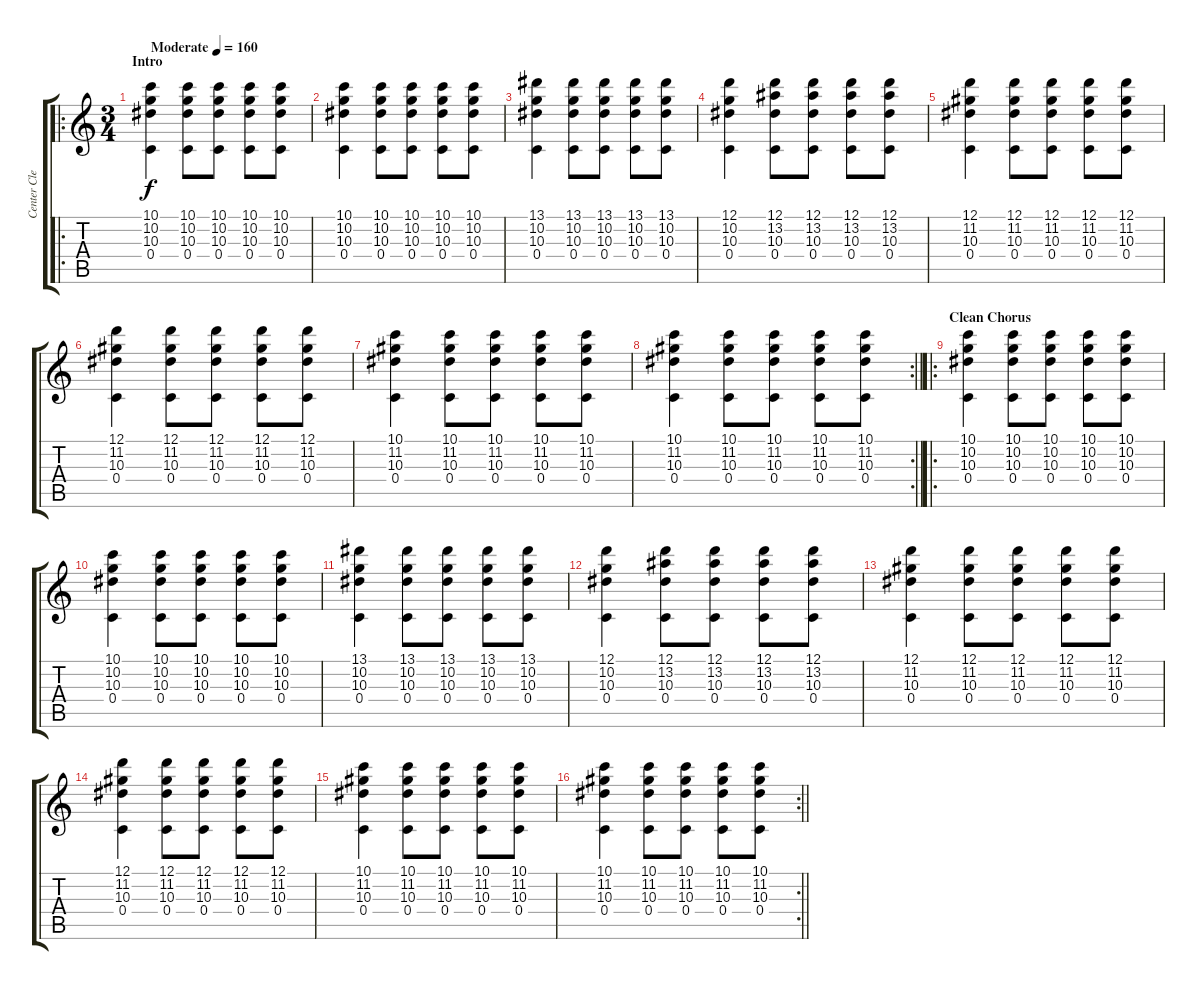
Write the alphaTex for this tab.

\track ("Center Clean Guitar" "Center Cle") {instrument electricguitarjazz}
\staff {score tabs}
\tuning (D4 A3 F3 C3 G2 C2) {hide}
\ro
\ts (3 4)
\section ("" "Intro")
\tempo (160 "Moderate")
\clef g2
\ks c
(10.1 10.2 10.3 0.4).4{dy f instrument electricguitarjazz} (10.1 10.2 10.3 0.4).8 (10.1 10.2 10.3 0.4).8 (10.1 10.2 10.3 0.4).8 (10.1 10.2 10.3 0.4).8 |
(10.1 10.2 10.3 0.4).4 (10.1 10.2 10.3 0.4).8 (10.1 10.2 10.3 0.4).8 (10.1 10.2 10.3 0.4).8 (10.1 10.2 10.3 0.4).8 |
(13.1 10.2 10.3 0.4).4 (13.1 10.2 10.3 0.4).8 (13.1 10.2 10.3 0.4).8 (13.1 10.2 10.3 0.4).8 (13.1 10.2 10.3 0.4).8 |
(12.1 10.2 10.3 0.4).4 (12.1 13.2 10.3 0.4).8 (12.1 13.2 10.3 0.4).8 (12.1 13.2 10.3 0.4).8 (12.1 13.2 10.3 0.4).8 |
(12.1 11.2 10.3 0.4).4 (12.1 11.2 10.3 0.4).8 (12.1 11.2 10.3 0.4).8 (12.1 11.2 10.3 0.4).8 (12.1 11.2 10.3 0.4).8 |
(12.1 11.2 10.3 0.4).4 (12.1 11.2 10.3 0.4).8 (12.1 11.2 10.3 0.4).8 (12.1 11.2 10.3 0.4).8 (12.1 11.2 10.3 0.4).8 |
(10.1 11.2 10.3 0.4).4 (10.1 11.2 10.3 0.4).8 (10.1 11.2 10.3 0.4).8 (10.1 11.2 10.3 0.4).8 (10.1 11.2 10.3 0.4).8 |
\rc 2
\barLineRight lightlight
(10.1 11.2 10.3 0.4).4 (10.1 11.2 10.3 0.4).8 (10.1 11.2 10.3 0.4).8 (10.1 11.2 10.3 0.4).8 (10.1 11.2 10.3 0.4).8 |
\ro
\section ("" "Clean Chorus")
(10.1 10.2 10.3 0.4).4 (10.1 10.2 10.3 0.4).8 (10.1 10.2 10.3 0.4).8 (10.1 10.2 10.3 0.4).8 (10.1 10.2 10.3 0.4).8 |
(10.1 10.2 10.3 0.4).4 (10.1 10.2 10.3 0.4).8 (10.1 10.2 10.3 0.4).8 (10.1 10.2 10.3 0.4).8 (10.1 10.2 10.3 0.4).8 |
(13.1 10.2 10.3 0.4).4 (13.1 10.2 10.3 0.4).8 (13.1 10.2 10.3 0.4).8 (13.1 10.2 10.3 0.4).8 (13.1 10.2 10.3 0.4).8 |
(12.1 10.2 10.3 0.4).4 (12.1 13.2 10.3 0.4).8 (12.1 13.2 10.3 0.4).8 (12.1 13.2 10.3 0.4).8 (12.1 13.2 10.3 0.4).8 |
(12.1 11.2 10.3 0.4).4 (12.1 11.2 10.3 0.4).8 (12.1 11.2 10.3 0.4).8 (12.1 11.2 10.3 0.4).8 (12.1 11.2 10.3 0.4).8 |
(12.1 11.2 10.3 0.4).4 (12.1 11.2 10.3 0.4).8 (12.1 11.2 10.3 0.4).8 (12.1 11.2 10.3 0.4).8 (12.1 11.2 10.3 0.4).8 |
(10.1 11.2 10.3 0.4).4 (10.1 11.2 10.3 0.4).8 (10.1 11.2 10.3 0.4).8 (10.1 11.2 10.3 0.4).8 (10.1 11.2 10.3 0.4).8 |
\rc 2
\barLineRight lightlight
(10.1 11.2 10.3 0.4).4 (10.1 11.2 10.3 0.4).8 (10.1 11.2 10.3 0.4).8 (10.1 11.2 10.3 0.4).8 (10.1 11.2 10.3 0.4).8
